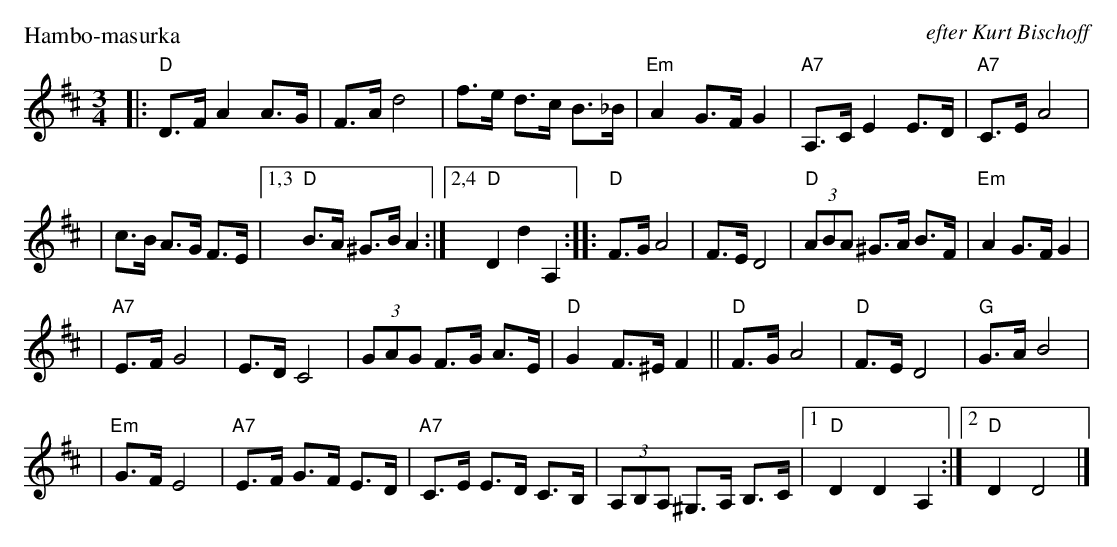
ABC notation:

X:1
P: Hambo-masurka
O: efter Kurt Bischoff
M: 3/4
L: 1/8
K: D
|: "D"D>F A2 A>G | F>A d4 | f>e d>c B>_B | "Em"A2 G>F G2 | "A7"A,>C E2 E>D | "A7"C>E A4 |
| c>B A>G F>E |1,3 "D"B>A ^G>B A2 :|2,4 "D"D2 d2 A,2 :: "D"F>G A4 | F>E D4 | "D"(3ABA ^G>A B>F | "Em"A2 G>F G2 |
| "A7"E>F G4 | E>D C4 | (3GAG F>G A>E | "D"G2 F>^E F2 || "D"F>G A4 | "D"F>E D4 | "G"G>A B4 |
| "Em"G>F E4 | "A7"E>F G>F E>D | "A7"C>E E>D C>B, | (3A,B,A, ^G,>A, B,>C |1 "D"D2 D2 A,2 :|2 "D"D2 D4 |]
